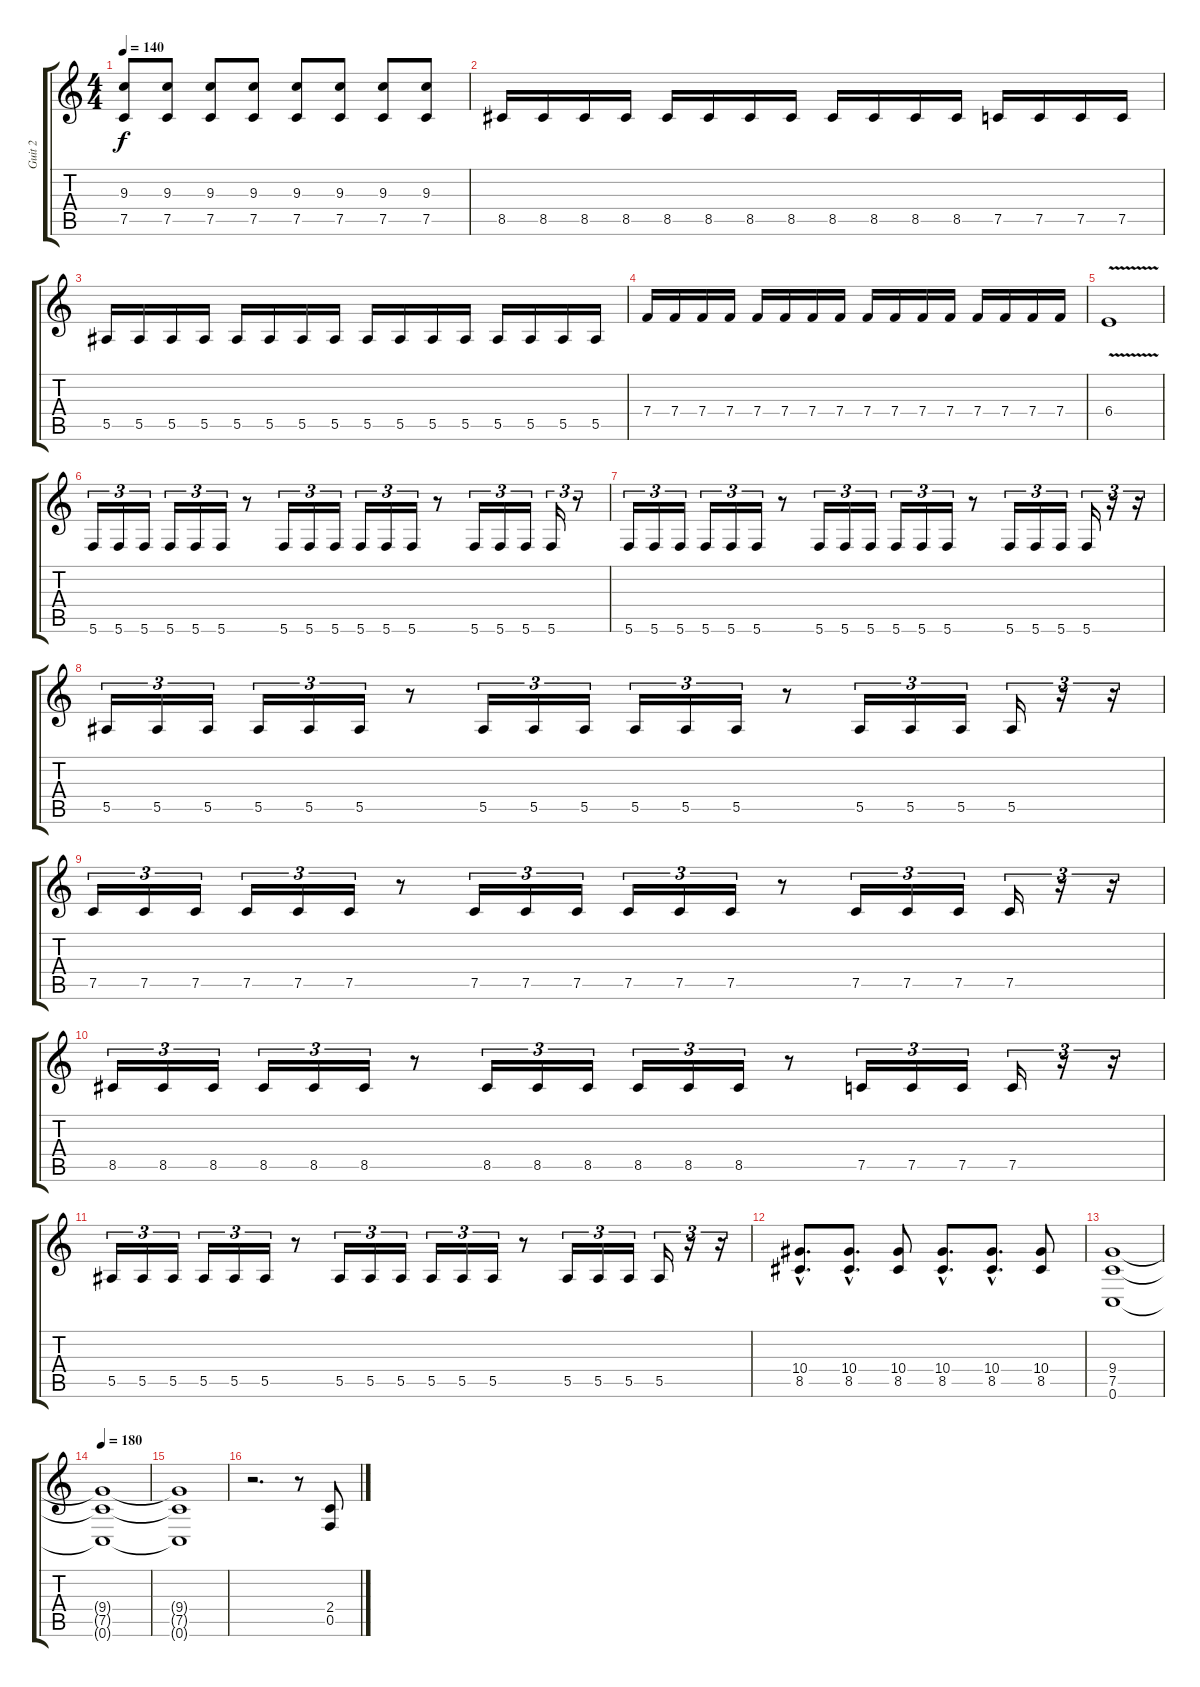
\track ("Guit 2" "Guit 2") {instrument distortionguitar}
\staff {score tabs}
\tuning (C4 G3 Eb3 Bb2 F2 C2) {hide}
\ts (4 4)
\tempo 140
\clef g2
\ks c
(9.3 7.5).8{dy f} (9.3 7.5).8 (9.3 7.5).8 (9.3 7.5).8 (9.3 7.5).8 (9.3 7.5).8 (9.3 7.5).8 (9.3 7.5).8 |
8.5.16 8.5.16 8.5.16 8.5.16 8.5.16 8.5.16 8.5.16 8.5.16 8.5.16 8.5.16 8.5.16 8.5.16 7.5.16 7.5.16 7.5.16 7.5.16 |
5.5.16 5.5.16 5.5.16 5.5.16 5.5.16 5.5.16 5.5.16 5.5.16 5.5.16 5.5.16 5.5.16 5.5.16 5.5.16 5.5.16 5.5.16 5.5.16 |
7.4.16 7.4.16 7.4.16 7.4.16 7.4.16 7.4.16 7.4.16 7.4.16 7.4.16 7.4.16 7.4.16 7.4.16 7.4.16 7.4.16 7.4.16 7.4.16 |
6.4{v}.1 |
5.6.16{tu (3 2)} 5.6.16{tu (3 2)} 5.6.16{tu (3 2)} 5.6.16{tu (3 2)} 5.6.16{tu (3 2)} 5.6.16{tu (3 2)} r.8 5.6.16{tu (3 2)} 5.6.16{tu (3 2)} 5.6.16{tu (3 2)} 5.6.16{tu (3 2)} 5.6.16{tu (3 2)} 5.6.16{tu (3 2)} r.8 5.6.16{tu (3 2)} 5.6.16{tu (3 2)} 5.6.16{tu (3 2)} 5.6.16{tu (3 2)} r.8{tu (3 2)} |
5.6.16{tu (3 2)} 5.6.16{tu (3 2)} 5.6.16{tu (3 2)} 5.6.16{tu (3 2)} 5.6.16{tu (3 2)} 5.6.16{tu (3 2)} r.8 5.6.16{tu (3 2)} 5.6.16{tu (3 2)} 5.6.16{tu (3 2)} 5.6.16{tu (3 2)} 5.6.16{tu (3 2)} 5.6.16{tu (3 2)} r.8 5.6.16{tu (3 2)} 5.6.16{tu (3 2)} 5.6.16{tu (3 2)} 5.6.16{tu (3 2)} r.16{tu (3 2)} r.16{tu (3 2)} |
5.5.16{tu (3 2)} 5.5.16{tu (3 2)} 5.5.16{tu (3 2)} 5.5.16{tu (3 2)} 5.5.16{tu (3 2)} 5.5.16{tu (3 2)} r.8 5.5.16{tu (3 2)} 5.5.16{tu (3 2)} 5.5.16{tu (3 2)} 5.5.16{tu (3 2)} 5.5.16{tu (3 2)} 5.5.16{tu (3 2)} r.8 5.5.16{tu (3 2)} 5.5.16{tu (3 2)} 5.5.16{tu (3 2)} 5.5.16{tu (3 2)} r.16{tu (3 2)} r.16{tu (3 2)} |
7.5.16{tu (3 2)} 7.5.16{tu (3 2)} 7.5.16{tu (3 2)} 7.5.16{tu (3 2)} 7.5.16{tu (3 2)} 7.5.16{tu (3 2)} r.8 7.5.16{tu (3 2)} 7.5.16{tu (3 2)} 7.5.16{tu (3 2)} 7.5.16{tu (3 2)} 7.5.16{tu (3 2)} 7.5.16{tu (3 2)} r.8 7.5.16{tu (3 2)} 7.5.16{tu (3 2)} 7.5.16{tu (3 2)} 7.5.16{tu (3 2)} r.16{tu (3 2)} r.16{tu (3 2)} |
8.5.16{tu (3 2)} 8.5.16{tu (3 2)} 8.5.16{tu (3 2)} 8.5.16{tu (3 2)} 8.5.16{tu (3 2)} 8.5.16{tu (3 2)} r.8 8.5.16{tu (3 2)} 8.5.16{tu (3 2)} 8.5.16{tu (3 2)} 8.5.16{tu (3 2)} 8.5.16{tu (3 2)} 8.5.16{tu (3 2)} r.8 7.5.16{tu (3 2)} 7.5.16{tu (3 2)} 7.5.16{tu (3 2)} 7.5.16{tu (3 2)} r.16{tu (3 2)} r.16{tu (3 2)} |
5.5.16{tu (3 2)} 5.5.16{tu (3 2)} 5.5.16{tu (3 2)} 5.5.16{tu (3 2)} 5.5.16{tu (3 2)} 5.5.16{tu (3 2)} r.8 5.5.16{tu (3 2)} 5.5.16{tu (3 2)} 5.5.16{tu (3 2)} 5.5.16{tu (3 2)} 5.5.16{tu (3 2)} 5.5.16{tu (3 2)} r.8 5.5.16{tu (3 2)} 5.5.16{tu (3 2)} 5.5.16{tu (3 2)} 5.5.16{tu (3 2)} r.16{tu (3 2)} r.16{tu (3 2)} |
(10.4{hac} 8.5{hac}).8{d} (10.4{hac} 8.5{hac}).8{d} (10.4 8.5).8 (10.4{hac} 8.5{hac}).8{d} (10.4{hac} 8.5{hac}).8{d} (10.4 8.5).8 |
(9.4 7.5 0.6).1 |
\tempo 180
(9.4{t} 7.5{t} 0.6{t}).1 |
(9.4{t} 7.5{t} 0.6{t}).1 |
r.2{d} r.8 (2.4 0.5).8
